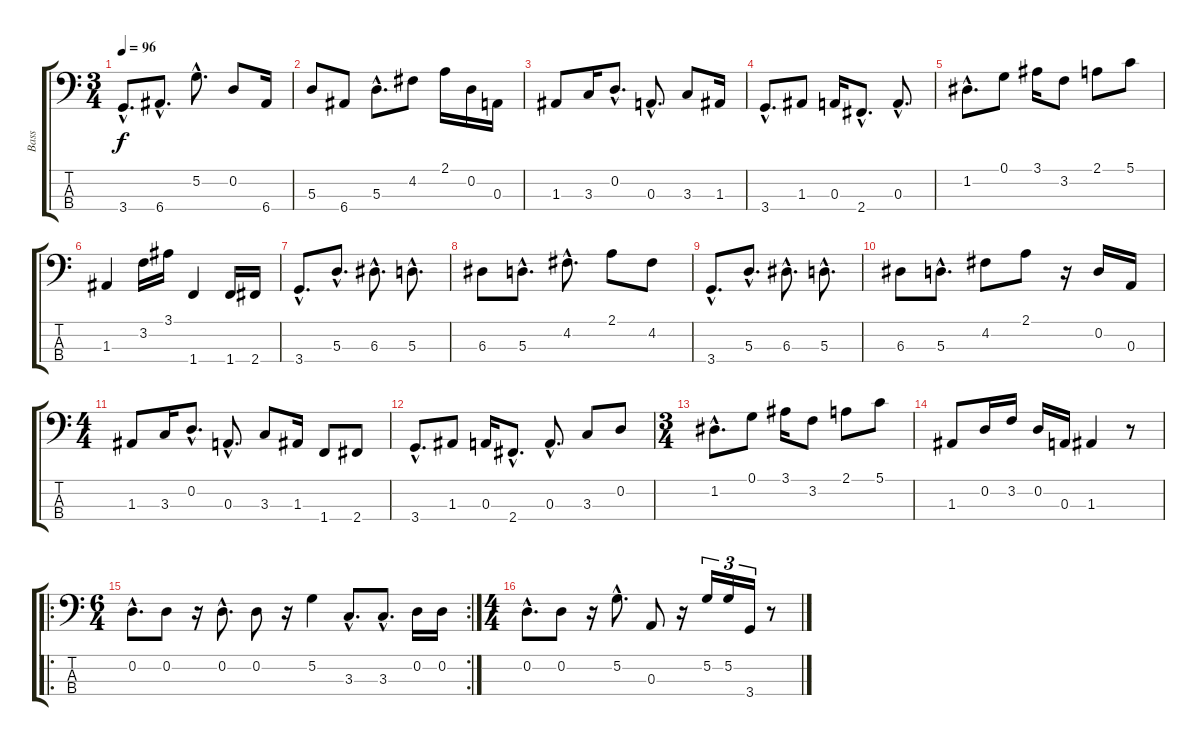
\track ("Bass" "Bass") {instrument electricbassfinger}
\staff {score tabs}
\tuning (G2 D2 A1 E1) {hide}
\ts (3 4)
\tempo 96
\clef f4
\ks c
3.4{hac}.8{d dy f} 6.4{hac}.8{d} 5.2{hac}.8{d} 0.2.8 6.4.16 |
5.3.8 6.4.8 5.3{hac}.8{d} 4.2.8 2.1.16 0.2.16 0.3.16 |
1.3.8 3.3.16 0.2{hac}.8{d} 0.3{hac}.8{d} 3.3.8 1.3.16 |
3.4{hac}.8{d} 1.3.8 0.3.16 2.4{hac}.8{d} 0.3{hac}.8{d} |
1.2{hac}.8{d} 0.1.8 3.1.16 3.2.8 2.1.8 5.1.8 |
1.3.4 3.2.16 3.1.16 1.4.4 1.4.16 2.4.16 |
3.4{hac}.8{d} 5.3{hac}.8{d} 6.3{hac}.8{d} 5.3{hac}.8{d} |
6.3.8 5.3{hac}.8{d} 4.2{hac}.8{d} 2.1.8 4.2.8 |
3.4{hac}.8{d} 5.3{hac}.8{d} 6.3{hac}.8{d} 5.3{hac}.8{d} |
6.3.8 5.3{hac}.8{d} 4.2.8 2.1.8 r.16 0.2.16 0.3.16 |
\ts (4 4)
1.3.8 3.3.16 0.2{hac}.8{d} 0.3{hac}.8{d} 3.3.8 1.3.16 1.4.8 2.4.8 |
3.4{hac}.8{d} 1.3.8 0.3.16 2.4{hac}.8{d} 0.3{hac}.8{d} 3.3.8 0.2.8 |
\ts (3 4)
1.2{hac}.8{d} 0.1.8 3.1.16 3.2.8 2.1.8 5.1.8 |
1.3.8 0.2.16 3.2.16 0.2.16 0.3.16 1.3.4 r.8 |
\ro
\rc 2
\ts (6 4)
0.2{hac}.8{d} 0.2.8 r.16 0.2{hac}.8{d} 0.2.8 r.16 5.2.4 3.3{hac}.8{d} 3.3{hac}.8{d} 0.2.16 0.2.16 |
\ts (4 4)
0.2{hac}.8{d} 0.2.8 r.16 5.2{hac}.8{d} 0.3.8 r.16 5.2.16{tu (3 2)} 5.2.16{tu (3 2)} 3.4.16{tu (3 2)} r.8
